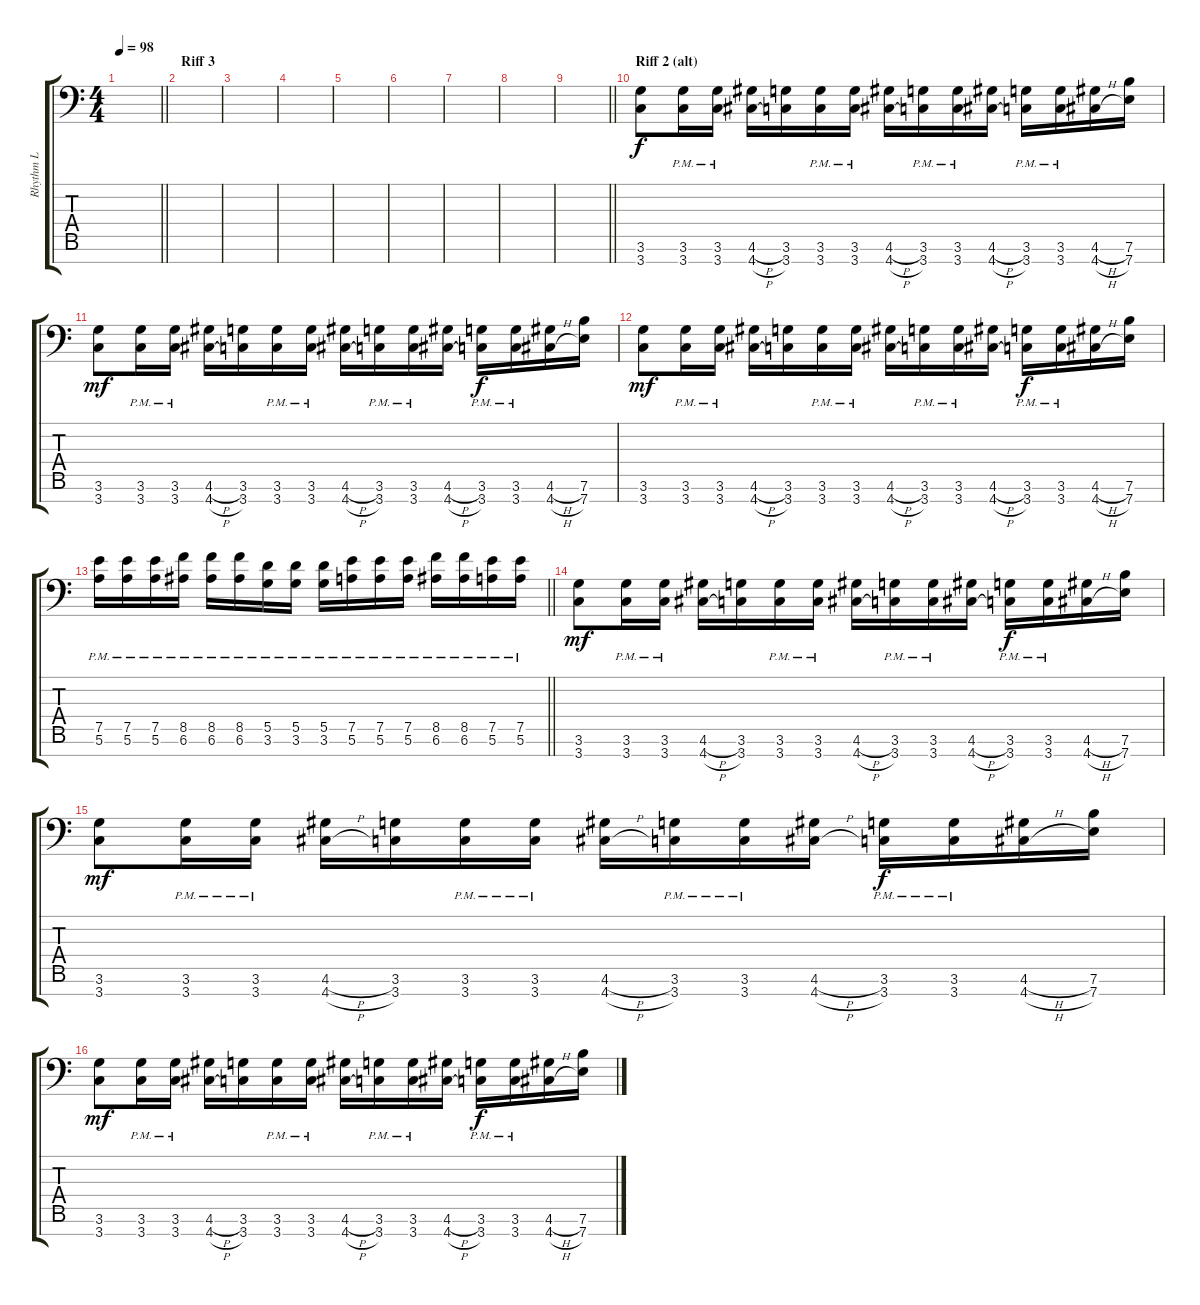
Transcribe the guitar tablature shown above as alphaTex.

\track ("Rhythm L" "Rhythm L") {instrument distortionguitar}
\staff {score tabs}
\tuning (E4 B3 G3 D3 A2 E2 A1) {hide}
\ts (4 4)
\tempo 98
\clef f4
\barLineRight lightlight
\ks c
|
\section ("" "Riff 3")
|
|
|
|
|
|
|
\barLineRight lightlight
|
\section ("" "Riff 2 (alt)")
(3.6 3.7).8 (3.6{pm} 3.7{pm}).16 (3.6{pm} 3.7{pm}).16 (4.6{h} 4.7{h}).16 (3.6 3.7).16 (3.6{pm} 3.7{pm}).16 (3.6{pm} 3.7{pm}).16 (4.6{h} 4.7{h}).16 (3.6{pm} 3.7{pm}).16 (3.6{pm} 3.7{pm}).16 (4.6{h} 4.7{h}).16 (3.6{pm} 3.7{pm}).16{dy f} (3.6{pm} 3.7{pm}).16 (4.6{h} 4.7{h}).16 (7.6 7.7).16 |
(3.6 3.7).8{dy mf} (3.6{pm} 3.7{pm}).16 (3.6{pm} 3.7{pm}).16 (4.6{h} 4.7{h}).16 (3.6 3.7).16 (3.6{pm} 3.7{pm}).16 (3.6{pm} 3.7{pm}).16 (4.6{h} 4.7{h}).16 (3.6{pm} 3.7{pm}).16 (3.6{pm} 3.7{pm}).16 (4.6{h} 4.7{h}).16 (3.6{pm} 3.7{pm}).16{dy f} (3.6{pm} 3.7{pm}).16 (4.6{h} 4.7{h}).16 (7.6 7.7).16 |
(3.6 3.7).8{dy mf} (3.6{pm} 3.7{pm}).16 (3.6{pm} 3.7{pm}).16 (4.6{h} 4.7{h}).16 (3.6 3.7).16 (3.6{pm} 3.7{pm}).16 (3.6{pm} 3.7{pm}).16 (4.6{h} 4.7{h}).16 (3.6{pm} 3.7{pm}).16 (3.6{pm} 3.7{pm}).16 (4.6{h} 4.7{h}).16 (3.6{pm} 3.7{pm}).16{dy f} (3.6{pm} 3.7{pm}).16 (4.6{h} 4.7{h}).16 (7.6 7.7).16 |
\barLineRight lightlight
(7.5{pm} 5.6{pm}).16 (7.5{pm} 5.6{pm}).16 (7.5{pm} 5.6{pm}).16 (8.5{pm} 6.6{pm}).16 (8.5{pm} 6.6{pm}).16 (8.5{pm} 6.6{pm}).16 (5.5{pm} 3.6{pm}).16 (5.5{pm} 3.6{pm}).16 (5.5{pm} 3.6{pm}).16 (7.5{pm} 5.6{pm}).16 (7.5{pm} 5.6{pm}).16 (7.5{pm} 5.6{pm}).16 (8.5{pm} 6.6{pm}).16 (8.5{pm} 6.6{pm}).16 (7.5{pm} 5.6{pm}).16 (7.5{pm} 5.6{pm}).16 |
(3.6 3.7).8{dy mf} (3.6{pm} 3.7{pm}).16 (3.6{pm} 3.7{pm}).16 (4.6{h} 4.7{h}).16 (3.6 3.7).16 (3.6{pm} 3.7{pm}).16 (3.6{pm} 3.7{pm}).16 (4.6{h} 4.7{h}).16 (3.6{pm} 3.7{pm}).16 (3.6{pm} 3.7{pm}).16 (4.6{h} 4.7{h}).16 (3.6{pm} 3.7{pm}).16{dy f} (3.6{pm} 3.7{pm}).16 (4.6{h} 4.7{h}).16 (7.6 7.7).16 |
(3.6 3.7).8{dy mf} (3.6{pm} 3.7{pm}).16 (3.6{pm} 3.7{pm}).16 (4.6{h} 4.7{h}).16 (3.6 3.7).16 (3.6{pm} 3.7{pm}).16 (3.6{pm} 3.7{pm}).16 (4.6{h} 4.7{h}).16 (3.6{pm} 3.7{pm}).16 (3.6{pm} 3.7{pm}).16 (4.6{h} 4.7{h}).16 (3.6{pm} 3.7{pm}).16{dy f} (3.6{pm} 3.7{pm}).16 (4.6{h} 4.7{h}).16 (7.6 7.7).16 |
(3.6 3.7).8{dy mf} (3.6{pm} 3.7{pm}).16 (3.6{pm} 3.7{pm}).16 (4.6{h} 4.7{h}).16 (3.6 3.7).16 (3.6{pm} 3.7{pm}).16 (3.6{pm} 3.7{pm}).16 (4.6{h} 4.7{h}).16 (3.6{pm} 3.7{pm}).16 (3.6{pm} 3.7{pm}).16 (4.6{h} 4.7{h}).16 (3.6{pm} 3.7{pm}).16{dy f} (3.6{pm} 3.7{pm}).16 (4.6{h} 4.7{h}).16 (7.6 7.7).16
